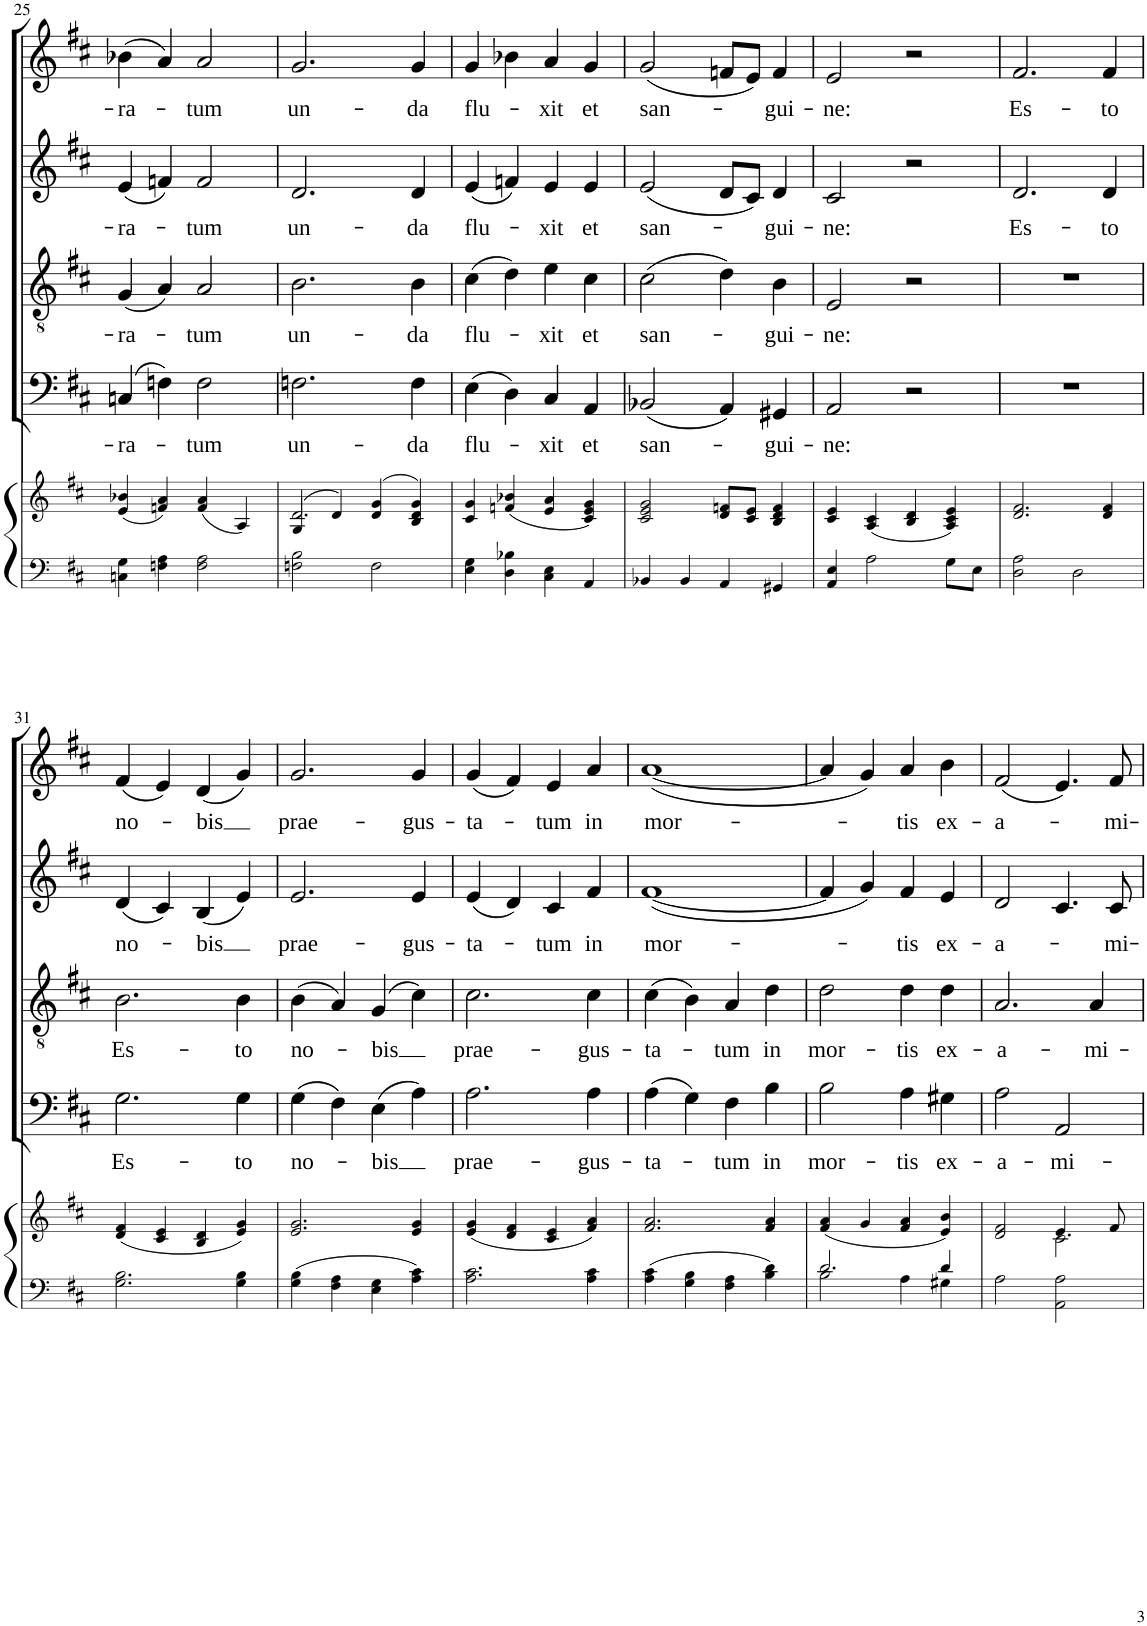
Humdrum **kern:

**kern	**kern	**kern	**text	**kern	**text	**kern	**text	**kern	**text
*part5	*part5	*part4	*part4	*part3	*part3	*part2	*part2	*part1	*part1
*staff6	*staff5	*staff4	*staff4	*staff3	*staff3	*staff2	*staff2	*staff1	*staff1
*I"Piano	*	*I"B	*	*I"T	*	*I"A	*	*I"S	*
*I'Pno	*	*	*	*	*	*	*	*	*
!!LO:PB:g=z
*clefF4	*clefG2	*clefF4	*	*clefGv2	*	*clefG2	*	*clefG2	*
*k[f#c#]	*k[f#c#]	*k[f#c#]	*	*k[f#c#]	*	*k[f#c#]	*	*k[f#c#]	*
*M2/2	*M2/2	*M2/2	*	*M2/2	*	*M2/2	*	*M2/2	*
*met(c|)	*met(c|)	*met(c|)	*	*met(c|)	*	*met(c|)	*	*met(c|)	*
=25	=25	=25	=25	=25	=25	=25	=25	=25	=25
!	!	!	!LO:LY:b	!	!LO:LY:b	!	!LO:LY:b	!	!LO:LY:b
4Cn\ 4G\	(4e/ 4b-X/	(4Cn/	-ra-	(4G/	-ra-	(4e/	-ra-	(4b-X\	-ra-
4Fn\ 4A\	4fn/ 4a/)	4Fn\)	.	4A/)	.	4fn/)	.	4a/)	.
!	!	!	!LO:LY:b	!	!LO:LY:b	!	!LO:LY:b	!	!LO:LY:b
2F\ 2A\	(4f/ 4a/	2F\	-tum	2A/	-tum	2f/	-tum	2a/	-tum
.	4A/)	.	.	.	.	.	.	.	.
=26	=26	=26	=26	=26	=26	=26	=26	=26	=26
*	*^	*	*	*	*	*	*	*	*
!	!	!	!	!LO:LY:b	!	!LO:LY:b	!	!LO:LY:b	!	!LO:LY:b
2Fn\ 2B\	(4G/	2.d/	2.Fn\	un-	2.B\	un-	2.d/	un-	2.g/	un-
.	4d/)	.	.	.	.	.	.	.	.	.
2F\	(4d/ 4g/	.	.	.	.	.	.	.	.	.
!	!	!	!	!LO:LY:b	!	!LO:LY:b	!	!LO:LY:b	!	!LO:LY:b
.	4B/ 4d/ 4g/)	4ryy	4F\	-da	4B\	-da	4d/	-da	4g/	-da
=27	=27	=27	=27	=27	=27	=27	=27	=27	=27	=27
!	!	!	!	!LO:LY:b	!	!LO:LY:b	!	!LO:LY:b	!	!LO:LY:b
*	*v	*v	*	*	*	*	*	*	*	*
4E\ 4G\	4c#/ 4g/	(4E\	flu-	(4c#\	flu-	(4e/	flu-	4g/	flu-
4D\ 4B-X\	(4fn/ 4b-X/	4D\)	.	4d\)	.	4fn/)	.	4b-X\	.
!	!	!	!LO:LY:b	!	!LO:LY:b	!	!LO:LY:b	!	!LO:LY:b
4C#\ 4E\	4e/ 4a/	4C#/	-xit	4e\	-xit	4e/	-xit	4a/	-xit
!	!	!	!LO:LY:b	!	!LO:LY:b	!	!LO:LY:b	!	!LO:LY:b
4AA/	4c#/ 4e/ 4g/)	4AA/	et	4c#\	et	4e/	et	4g/	et
=28	=28	=28	=28	=28	=28	=28	=28	=28	=28
!	!	!	!LO:LY:b	!	!LO:LY:b	!	!LO:LY:b	!	!LO:LY:b
4BB-X/	2c#/ 2e/ 2g/	(2BB-X/	san-	(2c#\	san-	(2e/	san-	(2g/	san-
4BB-/	.	.	.	.	.	.	.	.	.
4AA/	8d/ 8fn/L	4AA/)	.	4d\)	.	8d/L	.	8fn/L	.
.	8c#/ 8e/J	.	.	.	.	8c#/J)	.	8e/J)	.
!	!	!	!LO:LY:b	!	!LO:LY:b	!	!LO:LY:b	!	!LO:LY:b
4GG#X/	4B/ 4d/ 4f/	4GG#X/	-gui-	4B\	-gui-	4d/	-gui-	4f/	-gui-
=29	=29	=29	=29	=29	=29	=29	=29	=29	=29
!	!	!	!LO:LY:b	!	!LO:LY:b	!	!LO:LY:b	!	!LO:LY:b
4AA/ 4E/	4c#/ 4e/	2AA/	-ne:	2E/	-ne:	2c#/	-ne:	2e/	-ne:
2A\	(4A/ 4c#/	.	.	.	.	.	.	.	.
.	4B/ 4d/	2r	.	2r	.	2r	.	2r	.
8G\L	4A/ 4c#/ 4e/)	.	.	.	.	.	.	.	.
8E\J	.	.	.	.	.	.	.	.	.
=30	=30	=30	=30	=30	=30	=30	=30	=30	=30
!	!	!	!	!	!	!	!LO:LY:b	!	!LO:LY:b
2D\ 2A\	2.d/ 2.f#/	1r	.	1r	.	2.d/	Es-	2.f#/	Es-
2D\	.	.	.	.	.	.	.	.	.
!	!	!	!	!	!	!	!LO:LY:b	!	!LO:LY:b
.	4d/ 4f#/	.	.	.	.	4d/	-to	4f#/	-to
!!LO:LB:g=z
=31	=31	=31	=31	=31	=31	=31	=31	=31	=31
!	!	!	!LO:LY:b	!	!LO:LY:b	!	!LO:LY:b	!	!LO:LY:b
2.G\ 2.B\	(4d/ 4f#/	2.G\	Es-	2.B\	Es-	(4d/	no-	(4f#/	no-
.	4c#/ 4e/	.	.	.	.	4c#/)	.	4e/)	.
!	!	!	!	!	!	!	!LO:LY:b	!	!LO:LY:b
.	4B/ 4d/	.	.	.	.	(4B/	-bis	(4d/	-bis
!	!	!	!LO:LY:b	!	!LO:LY:b	!	!	!	!
4G\ 4B\	4e/ 4g/)	4G\	-to	4B\	-to	4e/)	.	4g/)	.
=32	=32	=32	=32	=32	=32	=32	=32	=32	=32
!	!	!	!LO:LY:b	!	!LO:LY:b	!	!LO:LY:b	!	!LO:LY:b
4G\ 4B\	2.e/ 2.g/	(4G\	no-	(4B\	no-	2.e/	prae-	2.g/	prae-
4F#\ 4A\	.	4F#\)	.	4A/)	.	.	.	.	.
!	!	!	!LO:LY:b	!	!LO:LY:b	!	!	!	!
4E\ 4G\	.	(4E\	-bis	(4G/	-bis	.	.	.	.
!	!	!	!	!	!	!	!LO:LY:b	!	!LO:LY:b
4A\ 4c#\	4e/ 4g/	4A\)	.	4c#\)	.	4e/	-gus-	4g/	-gus-
=33	=33	=33	=33	=33	=33	=33	=33	=33	=33
!	!	!	!LO:LY:b	!	!LO:LY:b	!	!LO:LY:b	!	!LO:LY:b
2.A\ 2.c#\	(4e/ 4g/	2.A\	prae-	2.c#\	prae-	(4e/	-ta-	(4g/	-ta-
.	4d/ 4f#/	.	.	.	.	4d/)	.	4f#/)	.
!	!	!	!	!	!	!	!LO:LY:b	!	!LO:LY:b
.	4c#/ 4e/	.	.	.	.	4c#/	-tum	4e/	-tum
!	!	!	!LO:LY:b	!	!LO:LY:b	!	!LO:LY:b	!	!LO:LY:b
4A\ 4c#\	4f#/ 4a/)	4A\	-gus-	4c#\	-gus-	4f#/	in	4a/	in
=34	=34	=34	=34	=34	=34	=34	=34	=34	=34
!	!	!	!LO:LY:b	!	!LO:LY:b	!	!LO:LY:b	!	!LO:LY:b
4A\ 4c#\	2.f#/ 2.a/	(4A\	-ta-	(4c#\	-ta-	([1f#	mor-	([1a	mor-
4G\ 4B\	.	4G\)	.	4B\)	.	.	.	.	.
!	!	!	!LO:LY:b	!	!LO:LY:b	!	!	!	!
4F#\ 4A\	.	4F#\	-tum	4A/	-tum	.	.	.	.
!	!	!	!LO:LY:b	!	!LO:LY:b	!	!	!	!
4B\ 4d\	4f#/ 4a/	4B\	in	4d\	in	.	.	.	.
=35	=35	=35	=35	=35	=35	=35	=35	=35	=35
*^	*	*	*	*	*	*	*	*	*
!	!	!	!	!LO:LY:b	!	!LO:LY:b	!	!	!	!
2B\	2.d/	(4f#/ 4a/	2B\	mor-	2d\	mor-	4f#/]	.	4a/]	.
.	.	4g/	.	.	.	.	4g/)	.	4g/)	.
!	!	!	!	!LO:LY:b	!	!LO:LY:b	!	!LO:LY:b	!	!LO:LY:b
4A\	.	4f#/ 4a/	4A\	-tis	4d\	-tis	4f#/	-tis	4a/	-tis
!	!	!	!	!LO:LY:b	!	!LO:LY:b	!	!LO:LY:b	!	!LO:LY:b
4G#X\	4d/	4e/ 4b/)	4G#X\	ex-	4d\	ex-	4e/	ex-	4b\	ex-
=36	=36	=36	=36	=36	=36	=36	=36	=36	=36	=36
*	*	*^	*	*	*	*	*	*	*	*
!	!	!	!	!	!LO:LY:b	!	!LO:LY:b	!	!LO:LY:b	!	!LO:LY:b
*v	*v	*	*	*	*	*	*	*	*	*	*
2A\	2d/ 2f#/	2ryy	2A\	-a-	2.A/	-a-	2d/	-a-	(2f#/	-a-
!	!	!	!	!LO:LY:b	!	!	!	!	!	!
2AA\ 2A\	2c#\	4.e/	2AA/	-mi-	.	.	4.c#/	.	4.e/)	.
!	!	!	!	!	!	!LO:LY:b	!	!	!	!
.	.	.	.	.	4A/	-mi-	.	.	.	.
!	!	!	!	!	!	!	!	!LO:LY:b	!	!LO:LY:b
.	.	8f#/	.	.	.	.	8c#/	-mi-	8f#/	-mi-
*	*v	*v	*	*	*	*	*	*	*	*
=	=	=	=	=	=	=	=	=	=
*-	*-	*-	*-	*-	*-	*-	*-	*-	*-
